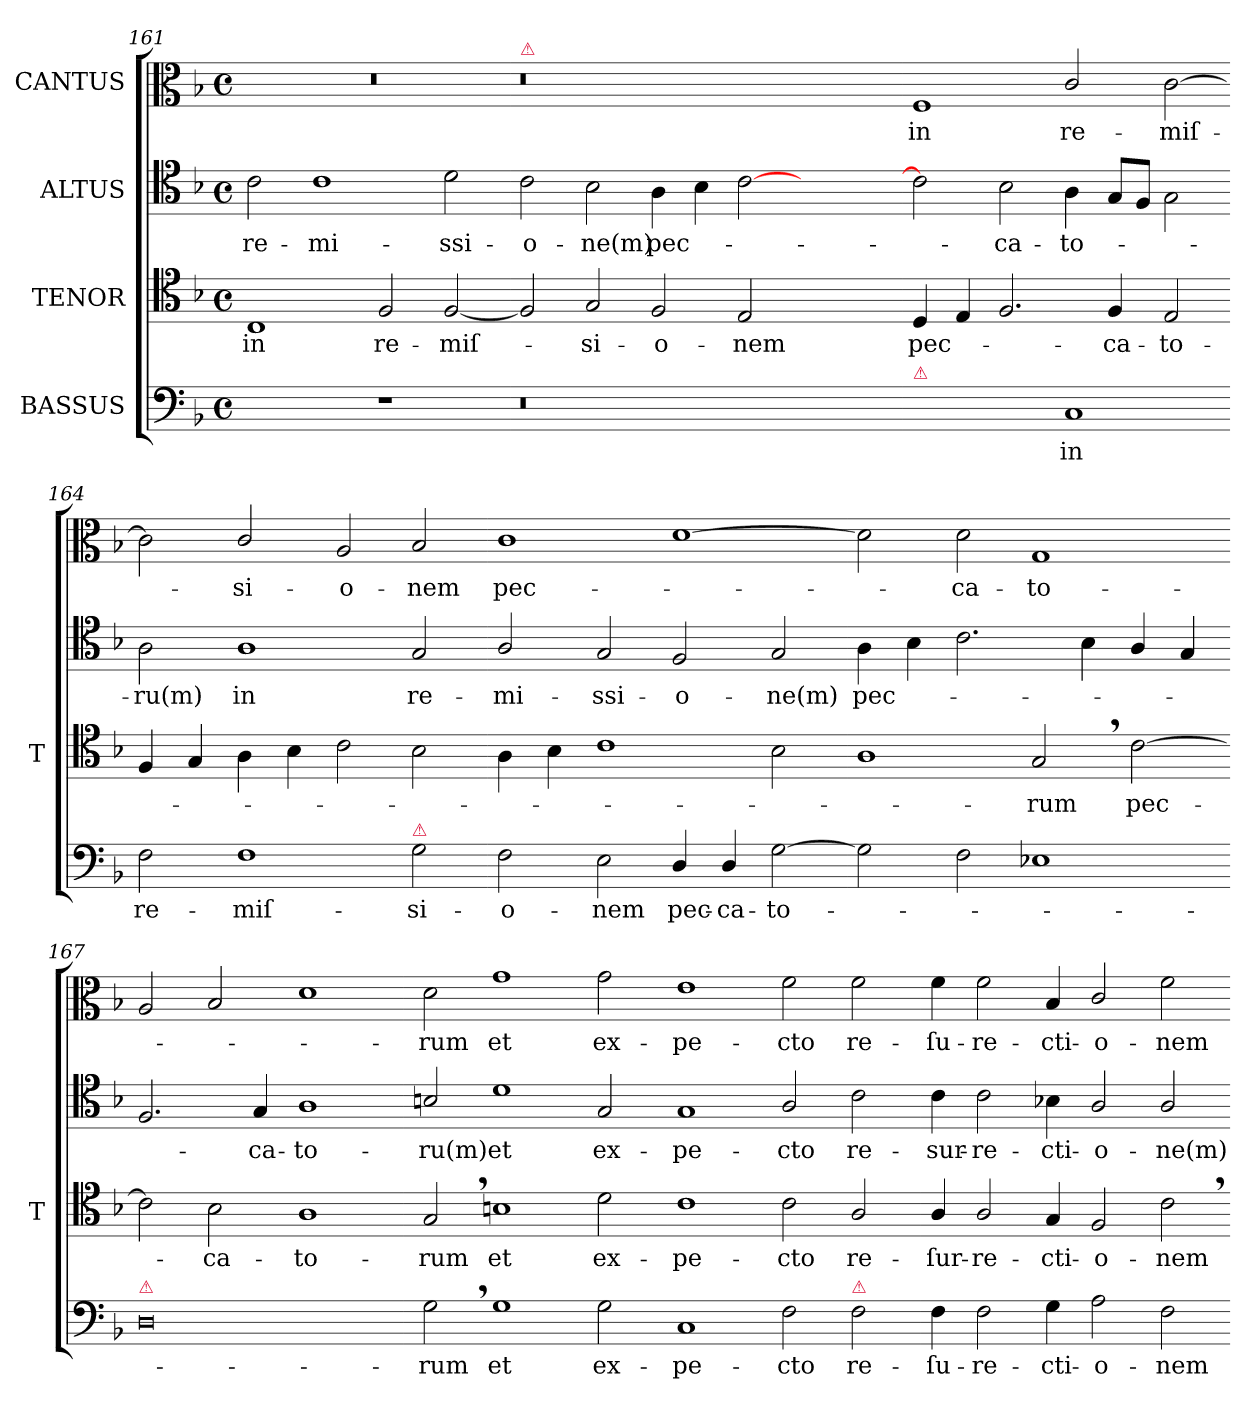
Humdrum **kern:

**kern	**text	**kern	**text	**kern	**text	**kern	**text
*part4	*part4	*part3	*part3	*part2	*part2	*part1	*part1
*staff4	*staff4	*staff3	*staff3	*staff2	*staff2	*staff1	*staff1
*I"BASSUS	*	*I"TENOR	*	*I"ALTUS	*	*I"CANTUS	*
*	*	*I'T	*	*	*	*	*
*clefF4	*	*clefC4	*	*clefC4	*	*clefC3	*
*k[b-]	*	*k[b-]	*	*k[b-]	*	*k[b-]	*
*M2/1	*	*M2/1	*	*M2/1	*	*M2/1	*
*met(c)	*	*met(c)	*	*met(c)	*	*met(c)	*
=161	=161	=161	=161	=161	=161	=161	=161
1ryy	.	1C	in	2c\	re-	0r	.
.	.	.	.	1c	-mi-	.	.
1r	.	2F/	re-	.	.	.	.
.	.	[2F/	-miſ-	2d\	-ssi-	.	.
=162-	=162-	=162-	=162-	=162-	=162-	=162-	=162-
!	!	!	!	!	!	!LO:TX:a:color=crimson:t=⚠	!
0.r	.	2F/]	.	2c\	-o-	0r	.
.	.	2G/	-si-	2B-\	-ne(m)	.	.
.	.	2F/	-o-	4A\	pec-	.	.
.	.	.	.	4B-\	.	.	.
.	.	2E/	-nem	[2c\	.	.	.
.	.	1ryy	.	1ryy	.	1ryy	.
=163-	=163-	=163-	=163-	=163-	=163-	=163-	=163-
!LO:TX:a:color=crimson:t=⚠	!	!	!	!	!	!	!
1ryy	.	4D/	pec-	2c\]	.	1F	in
.	.	4E/	.	.	.	.	.
.	.	2.F/	.	2B-\	-ca-	.	.
1C	in	.	.	4A\	-to-	2c/	re-
.	.	4F/	-ca-	8G/L	.	.	.
.	.	.	.	8F/J	.	.	.
.	.	2E/	-to-	2G\	.	[2c\	-miſ-
=164-	=164-	=164-	=164-	=164-	=164-	=164-	=164-
2F\	re-	4F/	.	2A\	-ru(m)	2c\]	.
.	.	4G/	.	.	.	.	.
1F	-miſ-	4A\	.	1A	in	2c/	-si-
.	.	4B-\	.	.	.	.	.
.	.	2c\	.	.	.	2A/	-o-
!LO:TX:a:color=crimson:t=⚠	!	!	!	!	!	!	!
2G\	-si-	2B-\	.	2G/	re-	2B-/	-nem
=165-	=165-	=165-	=165-	=165-	=165-	=165-	=165-
2F\	-o-	4A\	.	2A/	-mi-	1c	pec-
.	.	4B-\	.	.	.	.	.
2E\	-nem	1c	.	2G/	-ssi-	.	.
4D/	pec-	.	.	2F/	-o-	[1d	.
4D/	-ca-	.	.	.	.	.	.
[2G\	-to-	2B-\	.	2G/	-ne(m)	.	.
=166-	=166-	=166-	=166-	=166-	=166-	=166-	=166-
2G\]	.	1A	.	4A\	pec-	2d]	.
.	.	.	.	4B-\	.	.	.
2F\	.	.	.	2.c\	.	2d\	-ca-
1E-X	.	2G,/	-rum	.	.	1G	-to-
.	.	.	.	4B-\	.	.	.
.	.	[2c\	pec-	4A/	.	.	.
.	.	.	.	4G/	.	.	.
=167-	=167-	=167-	=167-	=167-	=167-	=167-	=167-
!LO:TX:a:color=crimson:t=⚠	!	!	!	!	!	!	!
0D	.	2c\]	.	2.F/	.	2A/	.
.	.	2B-\	-ca-	.	.	2B-/	.
.	.	.	.	4G/	-ca-	.	.
.	.	1A	-to-	1A	-to-	1d	.
=168-	=168-	=168-	=168-	=168-	=168-	=168-	=168-
2G,\	-rum	2G,/	-rum	2Bn/	-ru(m)	2d\	-rum
1G	et	1Bn	et	1d	et	1g	et
2G\	ex-	2d\	ex-	2G/	ex-	2g\	ex-
=169-	=169-	=169-	=169-	=169-	=169-	=169-	=169-
1C	-pe-	1c	-pe-	1G	-pe-	1e	-pe-
2F\	-cto	2c\	-cto	2A/	-cto	2f\	-cto
!LO:TX:a:color=crimson:t=⚠	!	!	!	!	!	!	!
2F\	re-	2A/	re-	2c\	re-	2f\	re-
=170-	=170-	=170-	=170-	=170-	=170-	=170-	=170-
4F\	-ſu-	4A/	-ſur-	4c\	-sur-	4f\	-ſu-
2F\	-re-	2A/	-re-	2c\	-re-	2f\	-re-
4G\	-cti-	4G/	-cti-	4B-X\	-cti-	4B-/	-cti-
2A\	-o-	2F/	-o-	2A/	-o-	2c/	-o-
2F\	-nem	2c,\	-nem	2A/	-ne(m)	2f\	-nem
=-	=-	=-	=-	=-	=-	=-	=-
*-	*-	*-	*-	*-	*-	*-	*-
